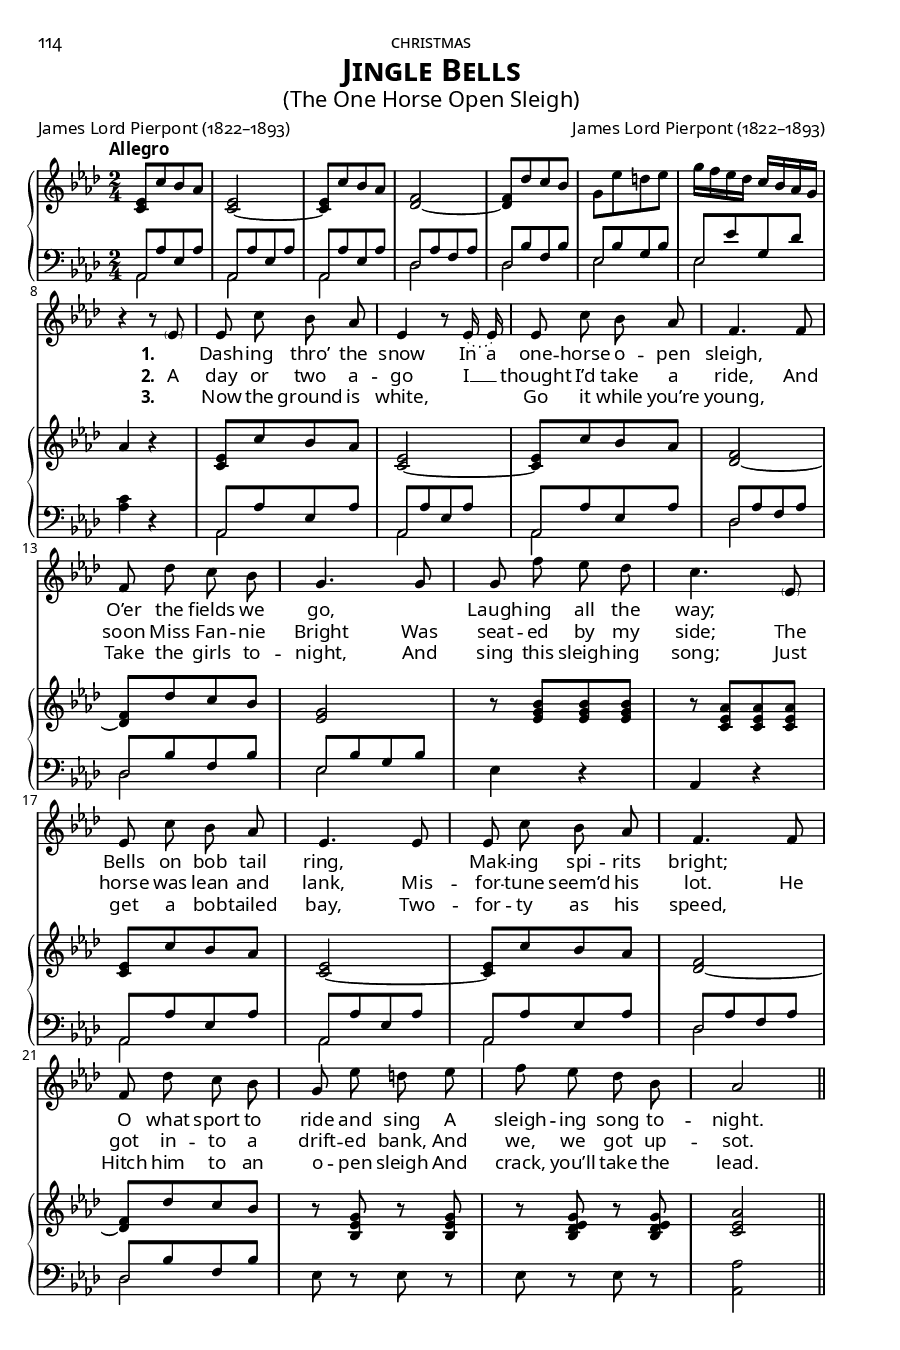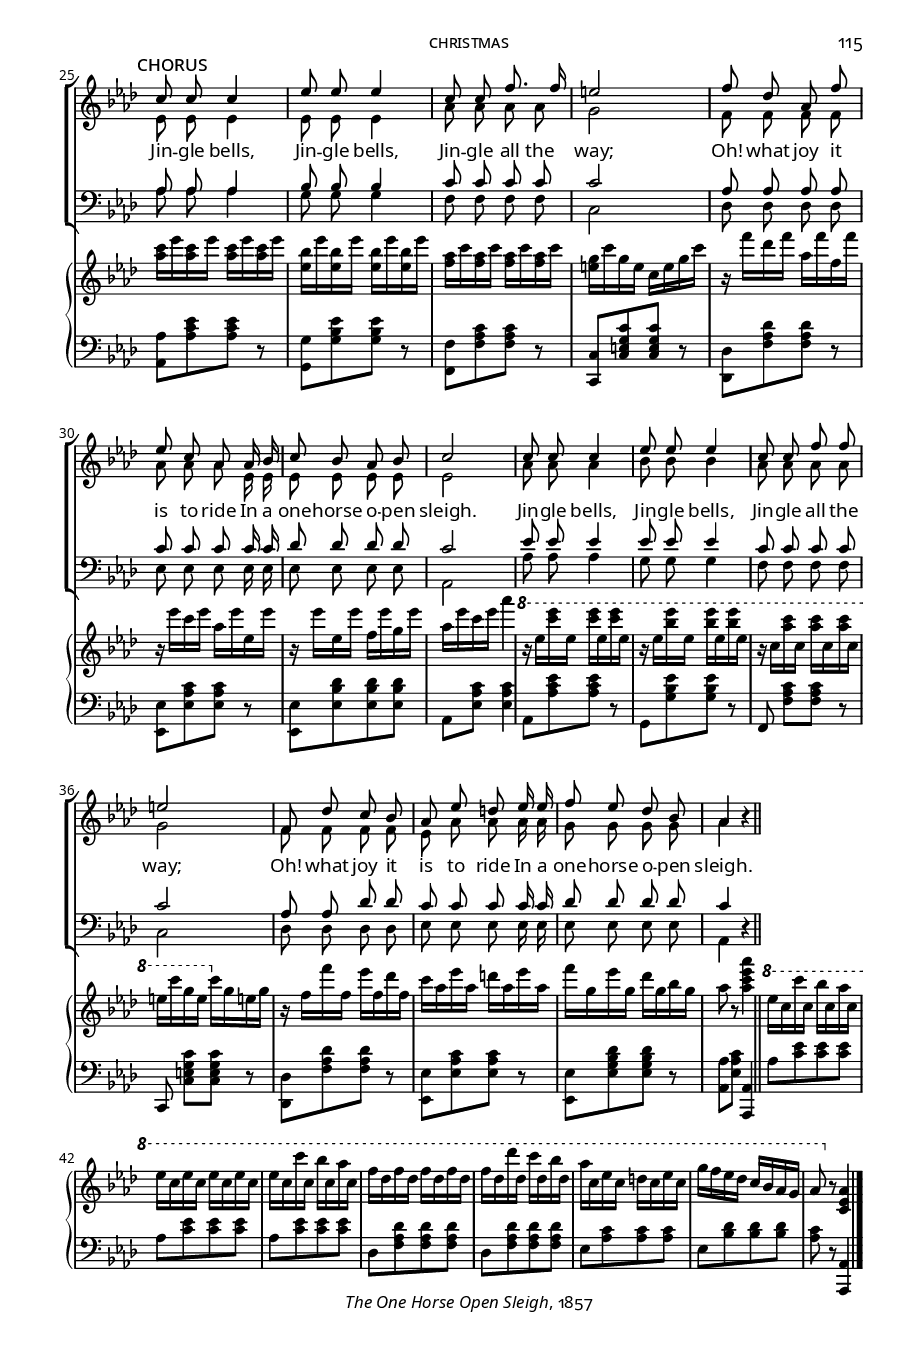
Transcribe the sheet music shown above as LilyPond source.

\version "2.14.2"
\include "util.ly"
\header {
  title = \markup{\override #'(font-name . "Garamond Premier Pro Semibold"){ \abs-fontsize #15 \smallCapsOldStyle"Jingle Bells"}}
  subtitle = \markup{\override #'(font-name . "Garamond Premier Pro"){ \abs-fontsize #10.5 "(The One Horse Open Sleigh)"}}
  poet = \markup\oldStyleNum"James Lord Pierpont (1822–1893)"
  composer = \markup\oldStyleNum"James Lord Pierpont (1822–1893)"
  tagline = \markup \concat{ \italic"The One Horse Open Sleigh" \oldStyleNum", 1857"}
}
\paper {
  %print-all-headers = ##f
  paper-height = 9\in
  paper-width = 6\in
  indent = 0\in
  %system-system-spacing = #'((basic-distance . 10) (padding . 0))
  system-system-spacing =
    #'((basic-distance . 0)
       (minimum-distance . 0)
       (padding . -5)
       (stretchability . 100))
  last-bottom-spacing =
    #'((basic-distance . 0)
       (minimum-distance . 0)
       (padding . 0)
       (stretchability . 0))
  ragged-last-bottom = ##f
  ragged-bottom = ##f
  two-sided = ##t
  inner-margin = 0.5\in
  outer-margin = 0.25\in
  top-margin = 0.25\in
  bottom-margin = 0.25\in
  first-page-number = #114
  print-first-page-number = ##t
  headerLine = \markup{\override #'(font-name . "Garamond Premier Pro") \smallCapsOldStyle"christmas"}
  oddHeaderMarkup = \markup\fill-line{
     \override #'(font-name . "Garamond Premier Pro")\abs-fontsize #8.5
     \combine 
        \fill-line{"" \on-the-fly #print-page-number-check-first
        \oldStylePageNum""
        }
        \fill-line{\headerLine}
  }
  evenHeaderMarkup = \markup {
     \override #'(font-name . "Garamond Premier Pro")\abs-fontsize #8.5
     \combine
        \on-the-fly #print-page-number-check-first
        \oldStylePageNum""
        \fill-line{\headerLine}
  }
}
#(set-global-staff-size 14.8) \paper{ #(define fonts (make-pango-font-tree "GoudyOlSt BT" "Garamond Premier Pro" "Garamond Premier Pro" (/ 14.8 20))) }
%6.14 #(set-global-staff-size 14.1) \paper{ #(define fonts (make-pango-font-tree "Garamond Premier Pro" "Garamond Premier Pro" "Garamond Premier Pro" (/ 14.1 20))) }
global = {
  \key aes \major
  \time 2/4
  \override DynamicLineSpanner #'staff-padding = #0.0
  \override DynamicLineSpanner #'Y-extent = #'(-1 . 1)
  \autoBeamOff
}

sopMusic = \relative c' {
  \tempo "Allegro"
  \slurDotted
  \oneVoice
  s2*7 | \break
  
  r4 r8 \parenthesize ees8 |
  ees c' bes aes |
  ees4 r8 ees16( ees16) |
  ees8 c' bes aes|
  f4. f8 |
  f des' c bes |
  
  g4. g8 |
  g f' ees des |
  c4. \parenthesize ees,8 |
  ees c' bes aes |
  ees4. ees8 |
  ees c' bes aes |
  
  f4. f8 |
  f des' c bes |
  g ees' d ees |
  f ees des bes |
  aes2 \bar "||" \break
  
  %page2
  \voiceOne
  \once \override Score.RehearsalMark #'self-alignment-X = #LEFT
  \mark\markup\smallCapsOldStyle"chorus"
  c8 c c4 |
  ees8 ees ees4 |
  c8 c f8. f16 |
  e2 |
  f8 des aes f' |
  
  ees8 c aes aes16 bes |
  c8 bes aes bes |
  c2 |
  c8 c c4 |
  ees8 ees ees4 |
  
  %page3
  c8 c f f |
  e2 |
  f,8 des' c bes |
  aes ees' d ees16 ees |
  f8 ees des bes aes4 b\rest \bar"||"
}
sopWords = \lyricmode {
  
}

altoMusic = \relative c' {
  s2*24 |
  
  %page2
  ees8 ees ees4 |
  ees8 ees ees4 |
  aes8 aes aes aes |
  g2 |
  f8 f f f |
  
  aes8 aes aes ees16 ees |
  ees8 ees ees ees |
  ees2 |
  aes8 aes aes4 |
  bes8 bes bes4 |
  
  %page3
  aes8 aes aes aes |
  g2 |
  f8 f f f |
  ees aes aes aes16 aes |
  g8 g g g |
  aes4 s \bar"||"
}
altoWords = \lyricmode {
  \set stanza = #"1. "
  \set ignoreMelismata = ##t
  \skip1 Dash -- ing thro’ the snow
    In a one -- horse o -- pen sleigh, \skip1
  O’er the fields we go,
    \skip1 Laugh -- ing all the way;
  \skip1 Bells on bob  tail ring, \skip1
    Mak -- ing spi -- rits bright;
  \skip1 O what sport to ride and sing
    A sleigh -- ing song to -- night.
}
altoChorusWords = \lyricmode {
  \dropLyricsXII
  
  Jin -- gle bells,
    Jin -- gle bells,
    Jin -- gle all the way;
  Oh! what joy it is to ride
    In a one -- horse o -- pen sleigh.
    
  Jin -- gle bells,
    Jin -- gle bells,
    Jin -- gle all the way;
  Oh! what joy it is to ride
    In a one -- horse o -- pen sleigh.
}
altoWordsII = \lyricmode {
%\markup\italic
  \set stanza = #"2. "
  \set ignoreMelismata = ##t
  A day or two a -- go I __ _ thought I’d take a ride,
  And soon Miss Fan -- nie Bright Was seat -- ed by my side;
  The horse was lean and lank,
  Mis -- for -- tune seem’d his lot.
  He got in -- to a drift -- ed bank, And we, we got up -- sot.
}
altoWordsIII = \lyricmode {
  \set stanza = #"3. "
  \set ignoreMelismata = ##t
  \skip1 Now the ground is white, \skip1\skip1
  Go it while you’re young, \skip1
  Take the girls to -- night, And sing this sleigh -- ing song;
  Just get a bob -- tailed bay,
  Two -- for -- ty as his speed,
  \skip1 Hitch him to an o -- pen sleigh
  And crack, you’ll take the lead.
}
altoWordsIV = \lyricmode {
}
altoWordsV = \lyricmode {
}
altoWordsVI = \lyricmode {
}
tenorMusic = \relative c' {
  \autoBeamOff
  \slurDotted
  s2*24 |
  
  %page2
  aes8 aes aes4 |
  bes8 bes bes4 |
  c8 c c c |
  c2 |
  aes8 aes aes aes |
  
  c8 c c c16 c |
  des8 des des des |
  c2 |
  ees8 ees ees4 |
  ees8 ees ees4 |
  
  %page3
  c8 c c c |
  c2 |
  aes8 aes des des |
  c c c c16 c |
  des8 des des des |
  c4 s \bar "||"
}
tenorWords = \lyricmode {

}

bassMusic = \relative c' {
\autoBeamOff
\slurDotted
  s2*24 |
  
  %page2
  aes8 aes aes4 |
  g8 g g4 |
  f8 f f f |
  c2 |
  des8 des des des |
  
  ees8 ees ees ees16 ees |
  ees8 ees ees ees |
  aes,2 |
  aes'8 aes aes4 |
  g8 g g4 |
  
  %page3
  f8 f f f |
  c2 |
  des8 des des des |
  ees ees ees ees16 ees |
  ees8 ees ees ees |
  aes,4 d4\rest \bar"||"
}
bassWords = \lyricmode {

}

pianoRH = \relative c' {
  <c ees>8[ c' bes aes] |
  <ees c~>2 |
  q8[ c' bes aes] |
  <f des~>2 |
  q8[ des' c bes] |
  g[ ees' d ees] |
  g16[ f ees des] c[ bes aes g] |
  
  aes4 r |
  <ees c>8[ c' bes aes] |
  <ees c~>2 |
  q8[ c' bes aes] |
  <f des~>2 |
  q8[ des' c bes] |
  
  <g ees>2 |
  r8 <bes g ees>8[ q q] |
  r8 <aes ees c>[ q q] |
  <ees c>8[ c' bes aes] |
  <ees c~>2 |
  q8[ c' bes aes] |
  
  <f des~>2 |
  q8[ des' c bes] |
  r8 <g ees bes> r q |
  r <g ees des bes> r q |
  <aes ees c>2 |
  
  %page2
  <aes' c>16[ ees' q ees] q[ ees q ees] |
  <bes ees,>[ ees q ees] q[ ees q ees] |
  <aes, f>[ c q c] q[ c q c] |
  <g e>[ c g e] c[ e g c] |
  r f[ des f] aes,[ f' f, f'] |
  
  r ees[ c ees] aes,[ ees' ees, ees'] |
  r ees[ ees, ees'] f,[ ees' g, ees'] |
  aes,[ ees' c ees] aes4 |
  \ottava #1
  r16 ees[ <c' ees> ees,] q[ ees q ees] |
  r ees[ <bes' ees> ees,] q[ ees q ees] |
  
  %page3
  r c[ <aes' c> c,] q[ c q c] |
  e[ c' g e] \ottava #0 c[ g e g] |
  r f[ f' f,] ees'[ f, des' f,] |
  c'[ aes ees' aes,] d[ aes ees' aes,] |
  f'[ g, ees' g,] des'[ g, bes g] |
  aes8 r <aes c ees aes>4 \bar"||"
  
  \ottava #1
  ees'16[ c c' c,] bes'[ c, aes' c,] |
  ees[ c ees c] ees[ c ees c] |
  ees[ c c' c,] bes'[ c, aes' c,] |
  f[ des f des] f[ des f des] |
  f[ des des' des,] c'[ des, bes' des,] |
  aes'[ c, ees c] d[ c ees c] |
  g'[ f ees des] c[ bes aes g] |
  aes8 \ottava #0 r <aes, ees c>4 \bar "|."
}
pianoLH = \relative c {
  \mergeDifferentlyHeadedOn
  \mergeDifferentlyDottedOn
  << {aes8[ aes' ees aes]
      aes,8[ aes' ees aes]
      aes,8[ aes' ees aes]
      des,[ aes' f aes]
      des,[ bes' f bes]
      ees,[ bes' g bes] |
      ees,[ ees' g, des'] } \\
     {aes,2 | aes | aes | des | des | ees | ees } >> |
     
  <aes c>4 r |
  << {aes,8[ aes' ees aes] |
      aes,8[ aes' ees aes] |
      aes,8[ aes' ees aes] |
      des,[ aes' f aes] |
      des,[ bes' f bes] |
     
      ees,[ bes' g bes] | } \\
     {aes,2 | aes | aes | des | des
     
      ees | } >>
  ees4 r |
  aes, r |
  << {aes8[ aes' ees aes]
      aes,8[ aes' ees aes]
      aes,8[ aes' ees aes]
      
      des,[ aes' f aes]
      des,[ bes' f bes]} \\
     {aes,2 | aes | aes |
     
      des | des } >> |
  ees8 r ees8 r |
  ees r ees r |
  <aes aes,>2 |
  
  %page2
  q8[ <aes c ees> q] r |
  <g g,>[ <g bes ees> q] r |
  <f f,>[ <f aes c> q] r |
  <c c,>[ <c e g c> q] r |
  <des des,>[ <f aes des> q] r |
  
  <ees ees,>[ <ees aes c> q] r |
  <ees ees,>[ <ees bes' des> q q] |
  aes,[ <ees' aes c>] q4 |
  aes,8[ <aes' c ees> q] r |
  g,[ <g' bes ees> q] r |
  
  %page3
  f,8 <f' aes c>[ q] r |
  c,8 <c' e g c>[ q] r |
  <des des,>8[ <f aes des> q] r |
  <ees ees,>[ <ees aes c> q] r |
  <ees ees,>[ <ees g bes des> q] r |
  <aes aes,>[ <ees aes c>] <aes, aes,>4 \bar"||"
  
  aes'8[ <c ees> q q] |
  aes[ q q q] |
  aes[ q q q] |
  des,[ <f aes des> q q] |
  des[ q q q ] |
  ees[ <aes c> q q] |
  ees[ <bes' des> q q] |
  <aes c> r <aes, aes,>4 \bar"|."
}

\score {
  <<
   \new ChoirStaff <<
    \new Staff = women <<
      \new Voice = "sopranos" { \voiceOne << \global \sopMusic >> }
      \new Voice = "altos" { \voiceTwo << \global \altoMusic >> }
    >>
    \new Lyrics \with { alignAboveContext = #"women" \override VerticalAxisGroup #'nonstaff-relatedstaff-spacing = #'((basic-distance . 1))} \lyricsto "sopranos" \sopWords
     \new Lyrics = "altosVI"  \with { alignBelowContext = #"women" \override VerticalAxisGroup #'nonstaff-relatedstaff-spacing = #'((basic-distance . 1))} \lyricsto "sopranos" \altoWordsVI
    \new Lyrics = "altosV"  \with { alignBelowContext = #"women" \override VerticalAxisGroup #'nonstaff-relatedstaff-spacing = #'((basic-distance . 1))} \lyricsto "sopranos" \altoWordsV
    \new Lyrics = "altosIV"  \with { alignBelowContext = #"women" \override VerticalAxisGroup #'nonstaff-relatedstaff-spacing = #'((basic-distance . 1))} \lyricsto "sopranos" \altoWordsIV
    \new Lyrics = "altosIII"  \with { alignBelowContext = #"women" \override VerticalAxisGroup #'nonstaff-relatedstaff-spacing = #'((basic-distance . 1))} \lyricsto "sopranos" \altoWordsIII
    \new Lyrics = "altosII"  \with { alignBelowContext = #"women" \override VerticalAxisGroup #'nonstaff-relatedstaff-spacing = #'((basic-distance . 1))} \lyricsto "sopranos" \altoWordsII
    \new Lyrics = "altos"  \with { alignBelowContext = #"women" \override VerticalAxisGroup #'nonstaff-relatedstaff-spacing = #'((padding . 0.5))} \lyricsto "sopranos" \altoWords
    \new Lyrics = "altosChorus"  \with { alignBelowContext = #"women" \override VerticalAxisGroup #'nonstaff-relatedstaff-spacing = #'((padding . -1))} \lyricsto "altos" \altoChorusWords
   \new Staff = men <<
      \clef bass
      \new Voice = "tenors" { \voiceOne << \global \tenorMusic >> }
      \new Voice = "basses" { \voiceTwo << \global \bassMusic >> }
    >>
    \new Lyrics \with { alignAboveContext = #"men" \override VerticalAxisGroup #'nonstaff-relatedstaff-spacing = #'((basic-distance . 1)) } \lyricsto "tenors" \tenorWords
    \new Lyrics \with { alignBelowContext = #"men" \override VerticalAxisGroup #'nonstaff-relatedstaff-spacing = #'((basic-distance . 1)) } \lyricsto "basses" \bassWords
  >>
    \new PianoStaff << \new Staff { \global \new Voice { \pianoRH } } \new Staff { \global \clef "bass" \pianoLH } >>
  >>
  \layout {
    \context {
      \Score
      \override SpacingSpanner #'base-shortest-duration = #(ly:make-moment 1 2)
      \override SpacingSpanner #'common-shortest-duration = #(ly:make-moment 1 2)
    }
    \context {
      % Remove all empty staves
      \Staff \RemoveEmptyStaves
      \override VerticalAxisGroup #'remove-first = ##t
      \override VerticalAxisGroup #'minimum-Y-extent = #'(-3 . 3)
      \override VerticalAxisGroup #'staff-staff-spacing =
      #'((basic-distance . 5)
         (minimum-distance . 1)
         (padding . 1)
         (stretchability . 2))
    }
  }
  \midi {
    \tempo 4 = 90
    \set Staff.midiInstrument = "flute"
  
    \context {
      \Voice
      \remove "Dynamic_performer"
    }
  }
}
